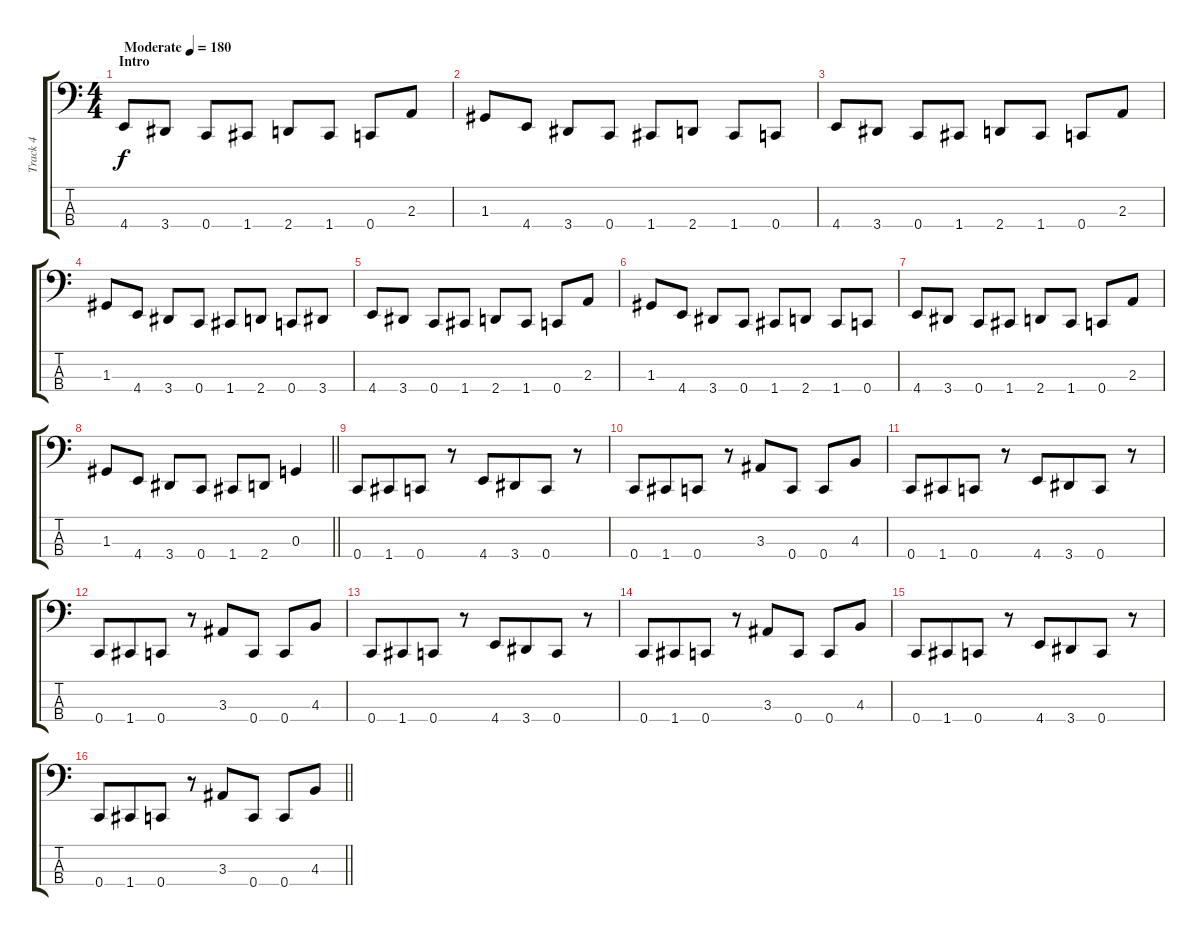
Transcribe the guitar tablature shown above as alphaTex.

\track ("Track 4" "Track 4") {instrument electricbasspick}
\staff {score tabs}
\tuning (F2 C2 G1 C1) {hide}
\ts (4 4)
\section ("" "Intro")
\tempo (180 "Moderate")
\clef f4
\ks c
4.4.8{dy f instrument electricbasspick} 3.4.8 0.4.8 1.4.8 2.4.8 1.4.8 0.4.8 2.3.8 |
1.3.8 4.4.8 3.4.8 0.4.8 1.4.8 2.4.8 1.4.8 0.4.8 |
4.4.8 3.4.8 0.4.8 1.4.8 2.4.8 1.4.8 0.4.8 2.3.8 |
1.3.8 4.4.8 3.4.8 0.4.8 1.4.8 2.4.8 0.4.8 3.4.8 |
4.4.8 3.4.8 0.4.8 1.4.8 2.4.8 1.4.8 0.4.8 2.3.8 |
1.3.8 4.4.8 3.4.8 0.4.8 1.4.8 2.4.8 1.4.8 0.4.8 |
4.4.8 3.4.8 0.4.8 1.4.8 2.4.8 1.4.8 0.4.8 2.3.8 |
\barLineRight lightlight
1.3.8 4.4.8 3.4.8 0.4.8 1.4.8 2.4.8 0.3.4 |
\section ("" "")
0.4.8 1.4.8{beam merge} 0.4.8 r.8 4.4.8 3.4.8{beam merge} 0.4.8 r.8 |
0.4.8 1.4.8{beam merge} 0.4.8 r.8 3.3.8 0.4.8 0.4.8 4.3.8 |
0.4.8 1.4.8{beam merge} 0.4.8 r.8 4.4.8 3.4.8{beam merge} 0.4.8 r.8 |
0.4.8 1.4.8{beam merge} 0.4.8 r.8 3.3.8 0.4.8 0.4.8 4.3.8 |
0.4.8 1.4.8{beam merge} 0.4.8 r.8 4.4.8 3.4.8{beam merge} 0.4.8 r.8 |
0.4.8 1.4.8{beam merge} 0.4.8 r.8 3.3.8 0.4.8 0.4.8 4.3.8 |
0.4.8 1.4.8{beam merge} 0.4.8 r.8 4.4.8 3.4.8{beam merge} 0.4.8 r.8 |
\barLineRight lightlight
0.4.8 1.4.8{beam merge} 0.4.8 r.8 3.3.8 0.4.8 0.4.8 4.3.8
